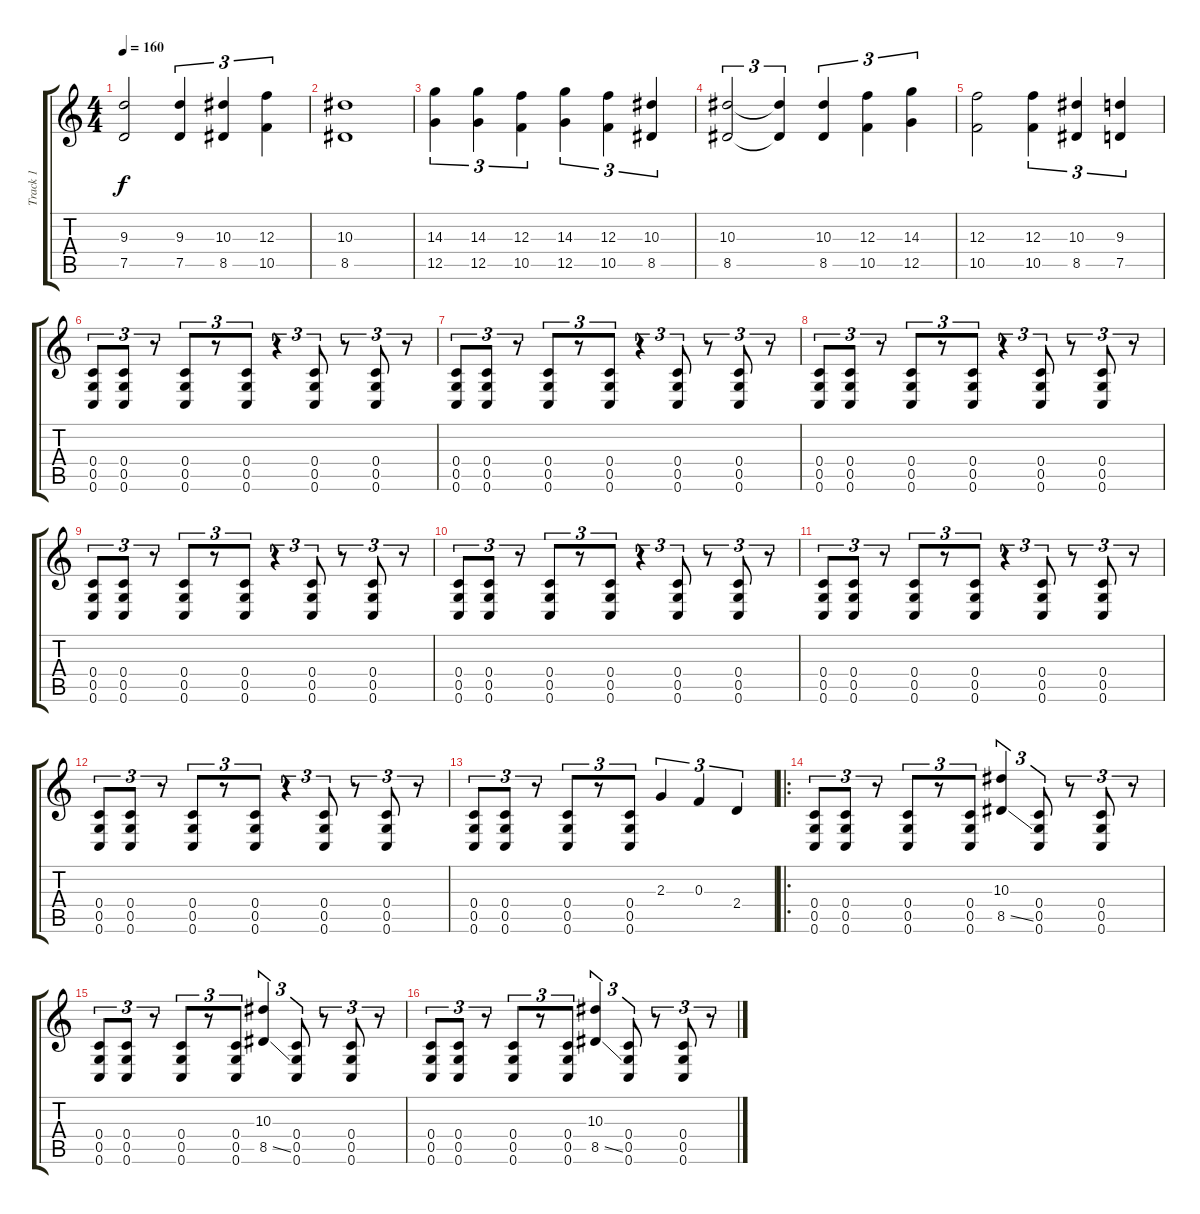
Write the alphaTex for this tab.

\track ("Track 1" "Track 1") {instrument overdrivenguitar}
\staff {score tabs}
\tuning (D4 A3 F3 C3 G2 C2) {hide}
\ts (4 4)
\tempo 160
\clef g2
\ks c
(9.3 7.5).2{dy f} (9.3 7.5).4{tu (3 2)} (10.3 8.5).4{tu (3 2)} (12.3 10.5).4{tu (3 2)} |
(10.3 8.5).1 |
(14.3 12.5).4{tu (3 2)} (14.3 12.5).4{tu (3 2)} (12.3 10.5).4{tu (3 2)} (14.3 12.5).4{tu (3 2)} (12.3 10.5).4{tu (3 2)} (10.3 8.5).4{tu (3 2)} |
(10.3 8.5).2{tu (3 2)} (10.3{t} 8.5{t}).4{tu (3 2)} (10.3 8.5).4{tu (3 2)} (12.3 10.5).4{tu (3 2)} (14.3 12.5).4{tu (3 2)} |
(12.3 10.5).2 (12.3 10.5).4{tu (3 2)} (10.3 8.5).4{tu (3 2)} (9.3 7.5).4{tu (3 2)} |
(0.4 0.5 0.6).8{tu (3 2)} (0.4 0.5 0.6).8{tu (3 2)} r.8{tu (3 2)} (0.4 0.5 0.6).8{tu (3 2)} r.8{tu (3 2)} (0.4 0.5 0.6).8{tu (3 2)} r.4{tu (3 2)} (0.4 0.5 0.6).8{tu (3 2)} r.8{tu (3 2)} (0.4 0.5 0.6).8{tu (3 2)} r.8{tu (3 2)} |
(0.4 0.5 0.6).8{tu (3 2)} (0.4 0.5 0.6).8{tu (3 2)} r.8{tu (3 2)} (0.4 0.5 0.6).8{tu (3 2)} r.8{tu (3 2)} (0.4 0.5 0.6).8{tu (3 2)} r.4{tu (3 2)} (0.4 0.5 0.6).8{tu (3 2)} r.8{tu (3 2)} (0.4 0.5 0.6).8{tu (3 2)} r.8{tu (3 2)} |
(0.4 0.5 0.6).8{tu (3 2)} (0.4 0.5 0.6).8{tu (3 2)} r.8{tu (3 2)} (0.4 0.5 0.6).8{tu (3 2)} r.8{tu (3 2)} (0.4 0.5 0.6).8{tu (3 2)} r.4{tu (3 2)} (0.4 0.5 0.6).8{tu (3 2)} r.8{tu (3 2)} (0.4 0.5 0.6).8{tu (3 2)} r.8{tu (3 2)} |
(0.4 0.5 0.6).8{tu (3 2)} (0.4 0.5 0.6).8{tu (3 2)} r.8{tu (3 2)} (0.4 0.5 0.6).8{tu (3 2)} r.8{tu (3 2)} (0.4 0.5 0.6).8{tu (3 2)} r.4{tu (3 2)} (0.4 0.5 0.6).8{tu (3 2)} r.8{tu (3 2)} (0.4 0.5 0.6).8{tu (3 2)} r.8{tu (3 2)} |
(0.4 0.5 0.6).8{tu (3 2)} (0.4 0.5 0.6).8{tu (3 2)} r.8{tu (3 2)} (0.4 0.5 0.6).8{tu (3 2)} r.8{tu (3 2)} (0.4 0.5 0.6).8{tu (3 2)} r.4{tu (3 2)} (0.4 0.5 0.6).8{tu (3 2)} r.8{tu (3 2)} (0.4 0.5 0.6).8{tu (3 2)} r.8{tu (3 2)} |
(0.4 0.5 0.6).8{tu (3 2)} (0.4 0.5 0.6).8{tu (3 2)} r.8{tu (3 2)} (0.4 0.5 0.6).8{tu (3 2)} r.8{tu (3 2)} (0.4 0.5 0.6).8{tu (3 2)} r.4{tu (3 2)} (0.4 0.5 0.6).8{tu (3 2)} r.8{tu (3 2)} (0.4 0.5 0.6).8{tu (3 2)} r.8{tu (3 2)} |
(0.4 0.5 0.6).8{tu (3 2)} (0.4 0.5 0.6).8{tu (3 2)} r.8{tu (3 2)} (0.4 0.5 0.6).8{tu (3 2)} r.8{tu (3 2)} (0.4 0.5 0.6).8{tu (3 2)} r.4{tu (3 2)} (0.4 0.5 0.6).8{tu (3 2)} r.8{tu (3 2)} (0.4 0.5 0.6).8{tu (3 2)} r.8{tu (3 2)} |
(0.4 0.5 0.6).8{tu (3 2)} (0.4 0.5 0.6).8{tu (3 2)} r.8{tu (3 2)} (0.4 0.5 0.6).8{tu (3 2)} r.8{tu (3 2)} (0.4 0.5 0.6).8{tu (3 2)} 2.3.4{tu (3 2)} 0.3.4{tu (3 2)} 2.4.4{tu (3 2)} |
\ro
(0.4 0.5 0.6).8{tu (3 2)} (0.4 0.5 0.6).8{tu (3 2)} r.8{tu (3 2)} (0.4 0.5 0.6).8{tu (3 2)} r.8{tu (3 2)} (0.4 0.5 0.6).8{tu (3 2)} (10.3 8.5{ss}).4{tu (3 2)} (0.4 0.5 0.6).8{tu (3 2)} r.8{tu (3 2)} (0.4 0.5 0.6).8{tu (3 2)} r.8{tu (3 2)} |
(0.4 0.5 0.6).8{tu (3 2)} (0.4 0.5 0.6).8{tu (3 2)} r.8{tu (3 2)} (0.4 0.5 0.6).8{tu (3 2)} r.8{tu (3 2)} (0.4 0.5 0.6).8{tu (3 2)} (10.3 8.5{ss}).4{tu (3 2)} (0.4 0.5 0.6).8{tu (3 2)} r.8{tu (3 2)} (0.4 0.5 0.6).8{tu (3 2)} r.8{tu (3 2)} |
(0.4 0.5 0.6).8{tu (3 2)} (0.4 0.5 0.6).8{tu (3 2)} r.8{tu (3 2)} (0.4 0.5 0.6).8{tu (3 2)} r.8{tu (3 2)} (0.4 0.5 0.6).8{tu (3 2)} (10.3 8.5{ss}).4{tu (3 2)} (0.4 0.5 0.6).8{tu (3 2)} r.8{tu (3 2)} (0.4 0.5 0.6).8{tu (3 2)} r.8{tu (3 2)}
